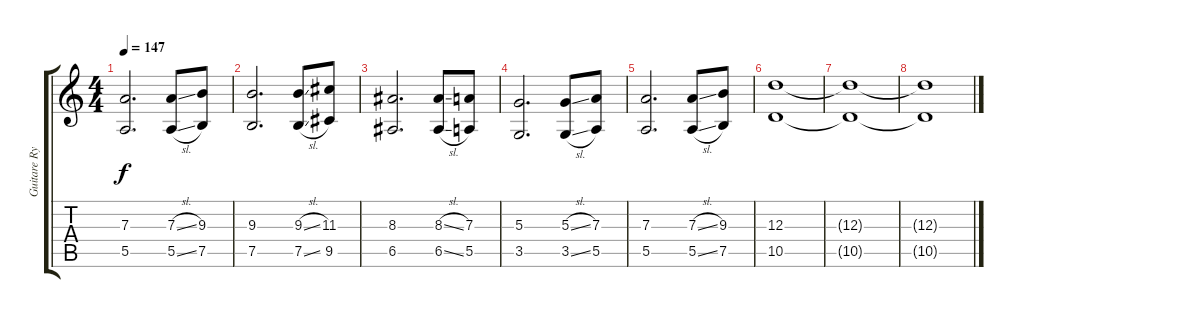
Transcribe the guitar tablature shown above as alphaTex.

\track ("Guitare Rythmique" "Guitare Ry") {instrument distortionguitar}
\staff {score tabs}
\tuning (B3 Gb3 D3 A2 E2 B1) {hide}
\ts (4 4)
\tempo 147
\clef g2
\ks c
(7.3 5.5).2{d dy f} (7.3{sl} 5.5{sl}).8 (9.3 7.5).8 |
(9.3 7.5).2{d} (9.3{sl} 7.5{sl}).8 (11.3 9.5).8 |
(8.3 6.5).2{d} (8.3{sl} 6.5{sl}).8 (7.3 5.5).8 |
(5.3 3.5).2{d} (5.3{sl} 3.5{sl}).8 (7.3 5.5).8 |
(7.3 5.5).2{d} (7.3{sl} 5.5{sl}).8 (9.3 7.5).8 |
(12.3 10.5).1 |
(12.3{t} 10.5{t}).1 |
(12.3{t} 10.5{t}).1
